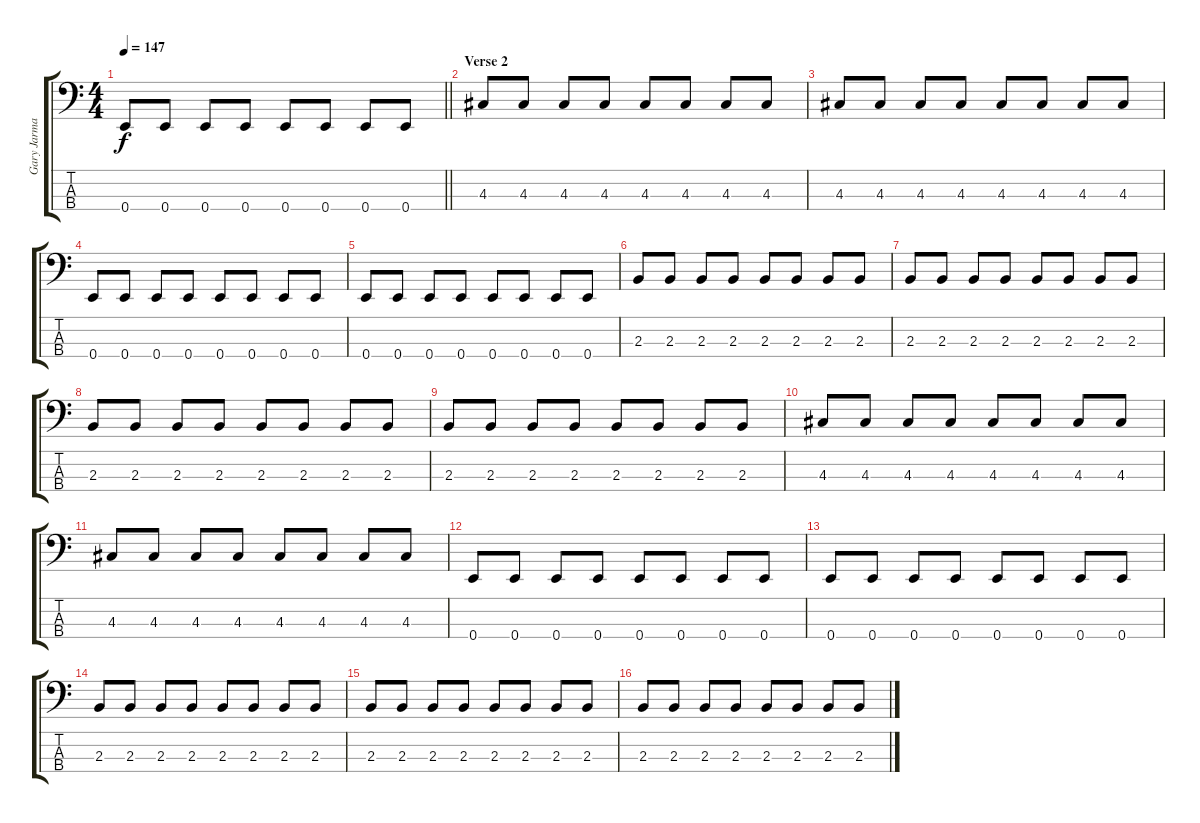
\track ("Gary Jarman (Bass)" "Gary Jarma") {instrument electricbasspick}
\staff {score tabs}
\tuning (G2 D2 A1 E1) {hide}
\ts (4 4)
\tempo 147
\clef f4
\barLineRight lightlight
\ks c
0.4.8{dy f} 0.4.8 0.4.8 0.4.8 0.4.8 0.4.8 0.4.8 0.4.8 |
\section ("" "Verse 2")
4.3.8 4.3.8 4.3.8 4.3.8 4.3.8 4.3.8 4.3.8 4.3.8 |
4.3.8 4.3.8 4.3.8 4.3.8 4.3.8 4.3.8 4.3.8 4.3.8 |
0.4.8 0.4.8 0.4.8 0.4.8 0.4.8 0.4.8 0.4.8 0.4.8 |
0.4.8 0.4.8 0.4.8 0.4.8 0.4.8 0.4.8 0.4.8 0.4.8 |
2.3.8 2.3.8 2.3.8 2.3.8 2.3.8 2.3.8 2.3.8 2.3.8 |
2.3.8 2.3.8 2.3.8 2.3.8 2.3.8 2.3.8 2.3.8 2.3.8 |
2.3.8 2.3.8 2.3.8 2.3.8 2.3.8 2.3.8 2.3.8 2.3.8 |
2.3.8 2.3.8 2.3.8 2.3.8 2.3.8 2.3.8 2.3.8 2.3.8 |
4.3.8 4.3.8 4.3.8 4.3.8 4.3.8 4.3.8 4.3.8 4.3.8 |
4.3.8 4.3.8 4.3.8 4.3.8 4.3.8 4.3.8 4.3.8 4.3.8 |
0.4.8 0.4.8 0.4.8 0.4.8 0.4.8 0.4.8 0.4.8 0.4.8 |
0.4.8 0.4.8 0.4.8 0.4.8 0.4.8 0.4.8 0.4.8 0.4.8 |
2.3.8 2.3.8 2.3.8 2.3.8 2.3.8 2.3.8 2.3.8 2.3.8 |
2.3.8 2.3.8 2.3.8 2.3.8 2.3.8 2.3.8 2.3.8 2.3.8 |
2.3.8 2.3.8 2.3.8 2.3.8 2.3.8 2.3.8 2.3.8 2.3.8
